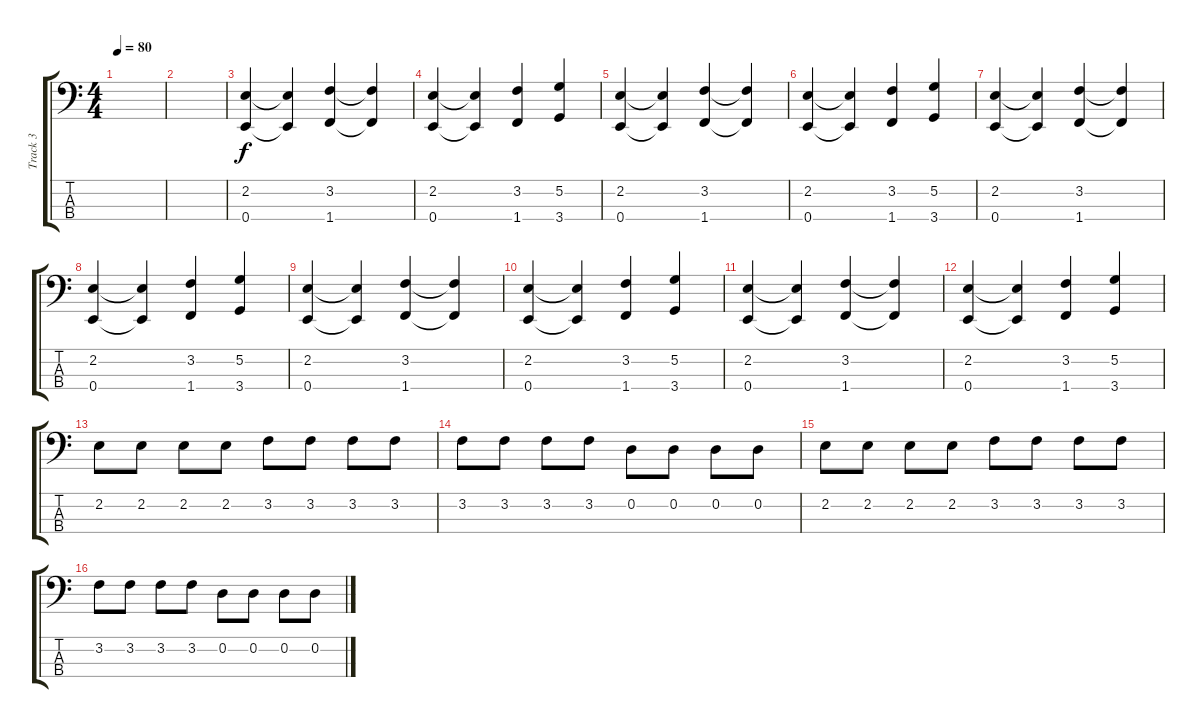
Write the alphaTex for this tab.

\track ("Track 3" "Track 3") {instrument electricbassfinger}
\staff {score tabs}
\tuning (G2 D2 A1 E1) {hide}
\ts (4 4)
\tempo 80
\clef f4
\ks c
|
|
(2.2 0.4).4 (2.2{t} 0.4{t}).4 (3.2 1.4).4 (3.2{t} 1.4{t}).4 |
(2.2 0.4).4 (2.2{t} 0.4{t}).4 (3.2 1.4).4 (5.2 3.4).4 |
(2.2 0.4).4 (2.2{t} 0.4{t}).4 (3.2 1.4).4 (3.2{t} 1.4{t}).4 |
(2.2 0.4).4 (2.2{t} 0.4{t}).4 (3.2 1.4).4 (5.2 3.4).4 |
(2.2 0.4).4 (2.2{t} 0.4{t}).4 (3.2 1.4).4 (3.2{t} 1.4{t}).4 |
(2.2 0.4).4 (2.2{t} 0.4{t}).4 (3.2 1.4).4 (5.2 3.4).4 |
(2.2 0.4).4 (2.2{t} 0.4{t}).4 (3.2 1.4).4 (3.2{t} 1.4{t}).4 |
(2.2 0.4).4 (2.2{t} 0.4{t}).4 (3.2 1.4).4 (5.2 3.4).4 |
(2.2 0.4).4 (2.2{t} 0.4{t}).4 (3.2 1.4).4 (3.2{t} 1.4{t}).4 |
(2.2 0.4).4 (2.2{t} 0.4{t}).4 (3.2 1.4).4 (5.2 3.4).4 |
2.2.8 2.2.8 2.2.8 2.2.8 3.2.8 3.2.8 3.2.8 3.2.8 |
3.2.8 3.2.8 3.2.8 3.2.8 0.2.8 0.2.8 0.2.8 0.2.8 |
2.2.8 2.2.8 2.2.8 2.2.8 3.2.8 3.2.8 3.2.8 3.2.8 |
3.2.8 3.2.8 3.2.8 3.2.8 0.2.8 0.2.8 0.2.8 0.2.8
